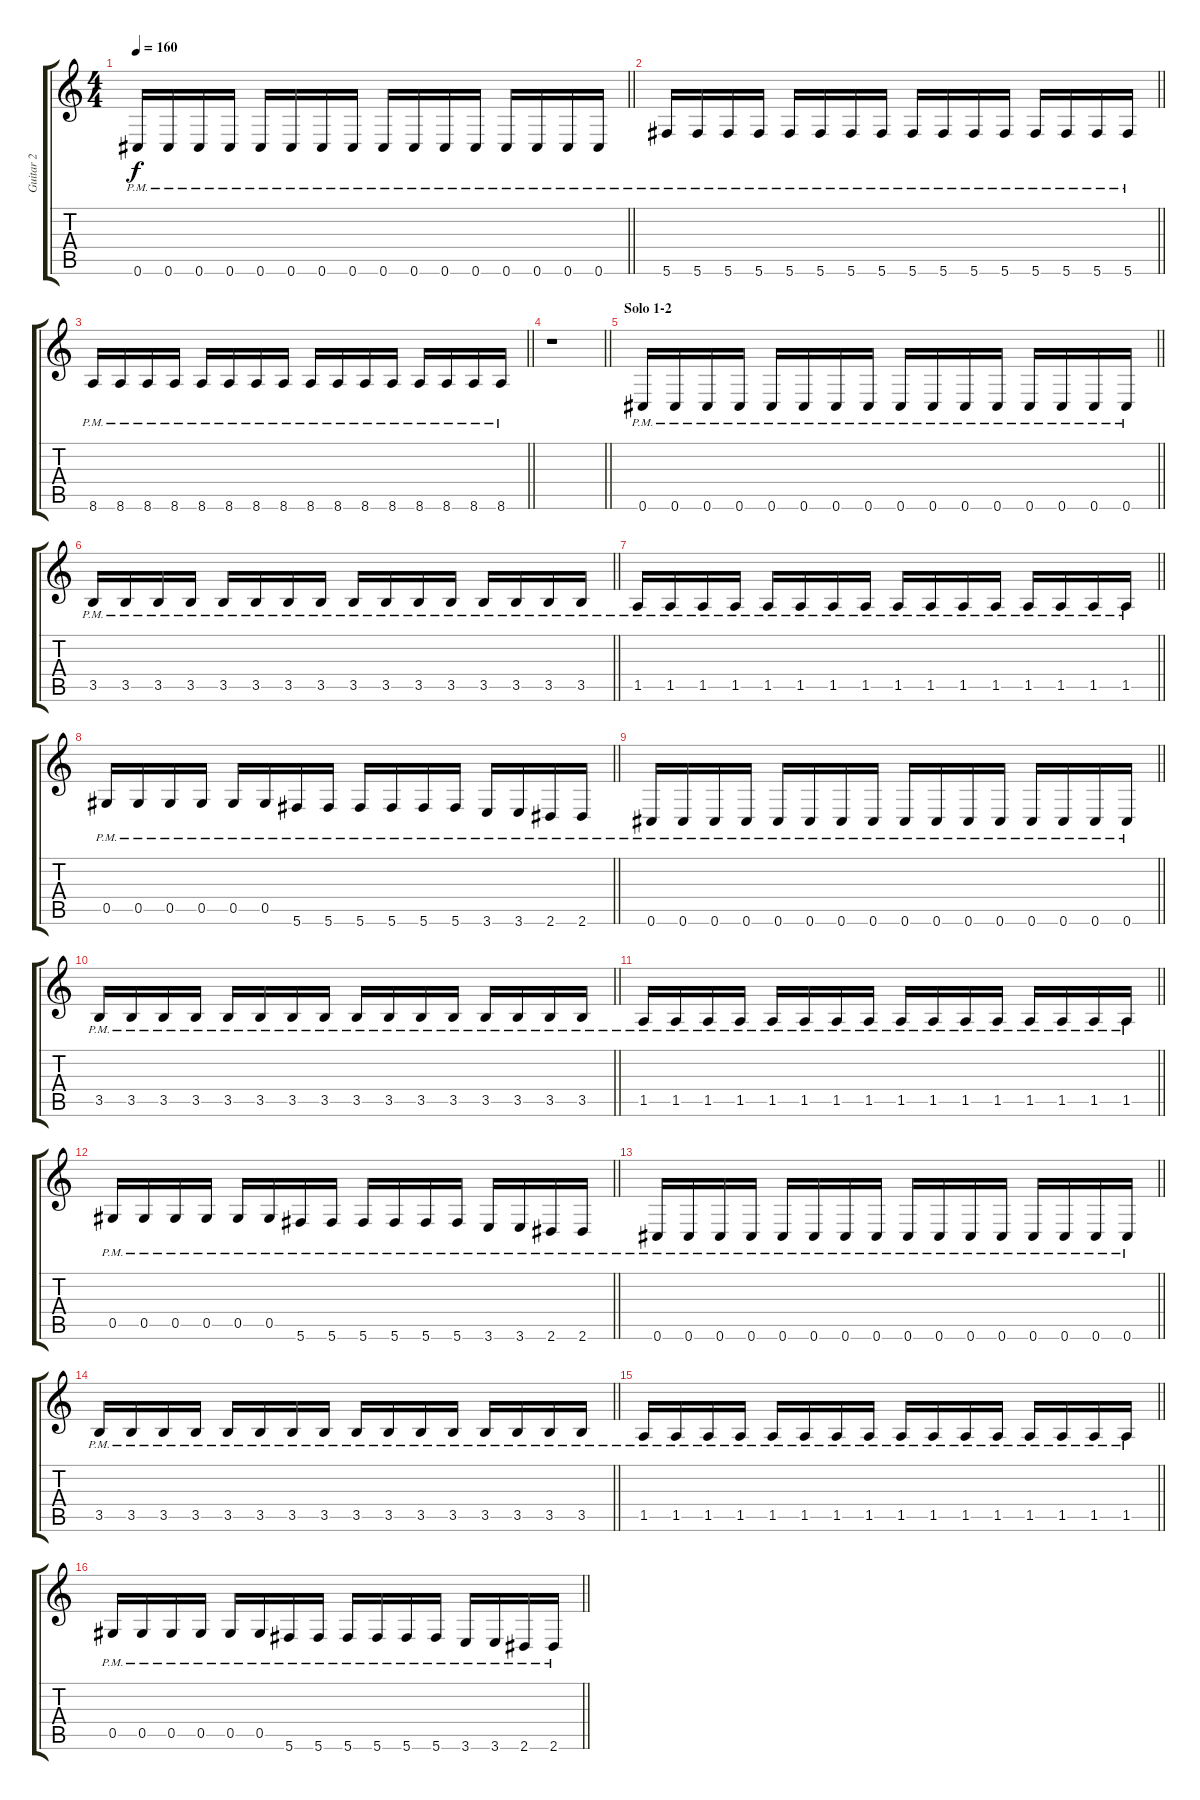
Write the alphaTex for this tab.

\track ("Guitar 2" "Guitar 2") {instrument distortionguitar}
\staff {score tabs}
\tuning (Eb4 Bb3 Gb3 Db3 Ab2 Db2) {hide}
\ts (4 4)
\tempo 160
\clef g2
\barLineRight lightlight
\ks c
0.6{pm}.16{dy f} 0.6{pm}.16 0.6{pm}.16 0.6{pm}.16 0.6{pm}.16 0.6{pm}.16 0.6{pm}.16 0.6{pm}.16 0.6{pm}.16 0.6{pm}.16 0.6{pm}.16 0.6{pm}.16 0.6{pm}.16 0.6{pm}.16 0.6{pm}.16 0.6{pm}.16 |
\barLineRight lightlight
5.6{pm}.16 5.6{pm}.16 5.6{pm}.16 5.6{pm}.16 5.6{pm}.16 5.6{pm}.16 5.6{pm}.16 5.6{pm}.16 5.6{pm}.16 5.6{pm}.16 5.6{pm}.16 5.6{pm}.16 5.6{pm}.16 5.6{pm}.16 5.6{pm}.16 5.6{pm}.16 |
\barLineRight lightlight
8.6{pm}.16 8.6{pm}.16 8.6{pm}.16 8.6{pm}.16 8.6{pm}.16 8.6{pm}.16 8.6{pm}.16 8.6{pm}.16 8.6{pm}.16 8.6{pm}.16 8.6{pm}.16 8.6{pm}.16 8.6{pm}.16 8.6{pm}.16 8.6{pm}.16 8.6{pm}.16 |
\barLineRight lightlight
r.1 |
\section ("" "Solo 1-2")
\barLineRight lightlight
0.6{pm}.16 0.6{pm}.16 0.6{pm}.16 0.6{pm}.16 0.6{pm}.16 0.6{pm}.16 0.6{pm}.16 0.6{pm}.16 0.6{pm}.16 0.6{pm}.16 0.6{pm}.16 0.6{pm}.16 0.6{pm}.16 0.6{pm}.16 0.6{pm}.16 0.6{pm}.16 |
\barLineRight lightlight
3.5{pm}.16 3.5{pm}.16 3.5{pm}.16 3.5{pm}.16 3.5{pm}.16 3.5{pm}.16 3.5{pm}.16 3.5{pm}.16 3.5{pm}.16 3.5{pm}.16 3.5{pm}.16 3.5{pm}.16 3.5{pm}.16 3.5{pm}.16 3.5{pm}.16 3.5{pm}.16 |
\barLineRight lightlight
1.5{pm}.16 1.5{pm}.16 1.5{pm}.16 1.5{pm}.16 1.5{pm}.16 1.5{pm}.16 1.5{pm}.16 1.5{pm}.16 1.5{pm}.16 1.5{pm}.16 1.5{pm}.16 1.5{pm}.16 1.5{pm}.16 1.5{pm}.16 1.5{pm}.16 1.5{pm}.16 |
\barLineRight lightlight
0.5{pm}.16 0.5{pm}.16 0.5{pm}.16 0.5{pm}.16 0.5{pm}.16 0.5{pm}.16 5.6{pm}.16 5.6{pm}.16 5.6{pm}.16 5.6{pm}.16 5.6{pm}.16 5.6{pm}.16 3.6{pm}.16 3.6{pm}.16 2.6{pm}.16 2.6{pm}.16 |
\barLineRight lightlight
0.6{pm}.16 0.6{pm}.16 0.6{pm}.16 0.6{pm}.16 0.6{pm}.16 0.6{pm}.16 0.6{pm}.16 0.6{pm}.16 0.6{pm}.16 0.6{pm}.16 0.6{pm}.16 0.6{pm}.16 0.6{pm}.16 0.6{pm}.16 0.6{pm}.16 0.6{pm}.16 |
\barLineRight lightlight
3.5{pm}.16 3.5{pm}.16 3.5{pm}.16 3.5{pm}.16 3.5{pm}.16 3.5{pm}.16 3.5{pm}.16 3.5{pm}.16 3.5{pm}.16 3.5{pm}.16 3.5{pm}.16 3.5{pm}.16 3.5{pm}.16 3.5{pm}.16 3.5{pm}.16 3.5{pm}.16 |
\barLineRight lightlight
1.5{pm}.16 1.5{pm}.16 1.5{pm}.16 1.5{pm}.16 1.5{pm}.16 1.5{pm}.16 1.5{pm}.16 1.5{pm}.16 1.5{pm}.16 1.5{pm}.16 1.5{pm}.16 1.5{pm}.16 1.5{pm}.16 1.5{pm}.16 1.5{pm}.16 1.5{pm}.16 |
\barLineRight lightlight
0.5{pm}.16 0.5{pm}.16 0.5{pm}.16 0.5{pm}.16 0.5{pm}.16 0.5{pm}.16 5.6{pm}.16 5.6{pm}.16 5.6{pm}.16 5.6{pm}.16 5.6{pm}.16 5.6{pm}.16 3.6{pm}.16 3.6{pm}.16 2.6{pm}.16 2.6{pm}.16 |
\barLineRight lightlight
0.6{pm}.16 0.6{pm}.16 0.6{pm}.16 0.6{pm}.16 0.6{pm}.16 0.6{pm}.16 0.6{pm}.16 0.6{pm}.16 0.6{pm}.16 0.6{pm}.16 0.6{pm}.16 0.6{pm}.16 0.6{pm}.16 0.6{pm}.16 0.6{pm}.16 0.6{pm}.16 |
\barLineRight lightlight
3.5{pm}.16 3.5{pm}.16 3.5{pm}.16 3.5{pm}.16 3.5{pm}.16 3.5{pm}.16 3.5{pm}.16 3.5{pm}.16 3.5{pm}.16 3.5{pm}.16 3.5{pm}.16 3.5{pm}.16 3.5{pm}.16 3.5{pm}.16 3.5{pm}.16 3.5{pm}.16 |
\barLineRight lightlight
1.5{pm}.16 1.5{pm}.16 1.5{pm}.16 1.5{pm}.16 1.5{pm}.16 1.5{pm}.16 1.5{pm}.16 1.5{pm}.16 1.5{pm}.16 1.5{pm}.16 1.5{pm}.16 1.5{pm}.16 1.5{pm}.16 1.5{pm}.16 1.5{pm}.16 1.5{pm}.16 |
\barLineRight lightlight
0.5{pm}.16 0.5{pm}.16 0.5{pm}.16 0.5{pm}.16 0.5{pm}.16 0.5{pm}.16 5.6{pm}.16 5.6{pm}.16 5.6{pm}.16 5.6{pm}.16 5.6{pm}.16 5.6{pm}.16 3.6{pm}.16 3.6{pm}.16 2.6{pm}.16 2.6{pm}.16
